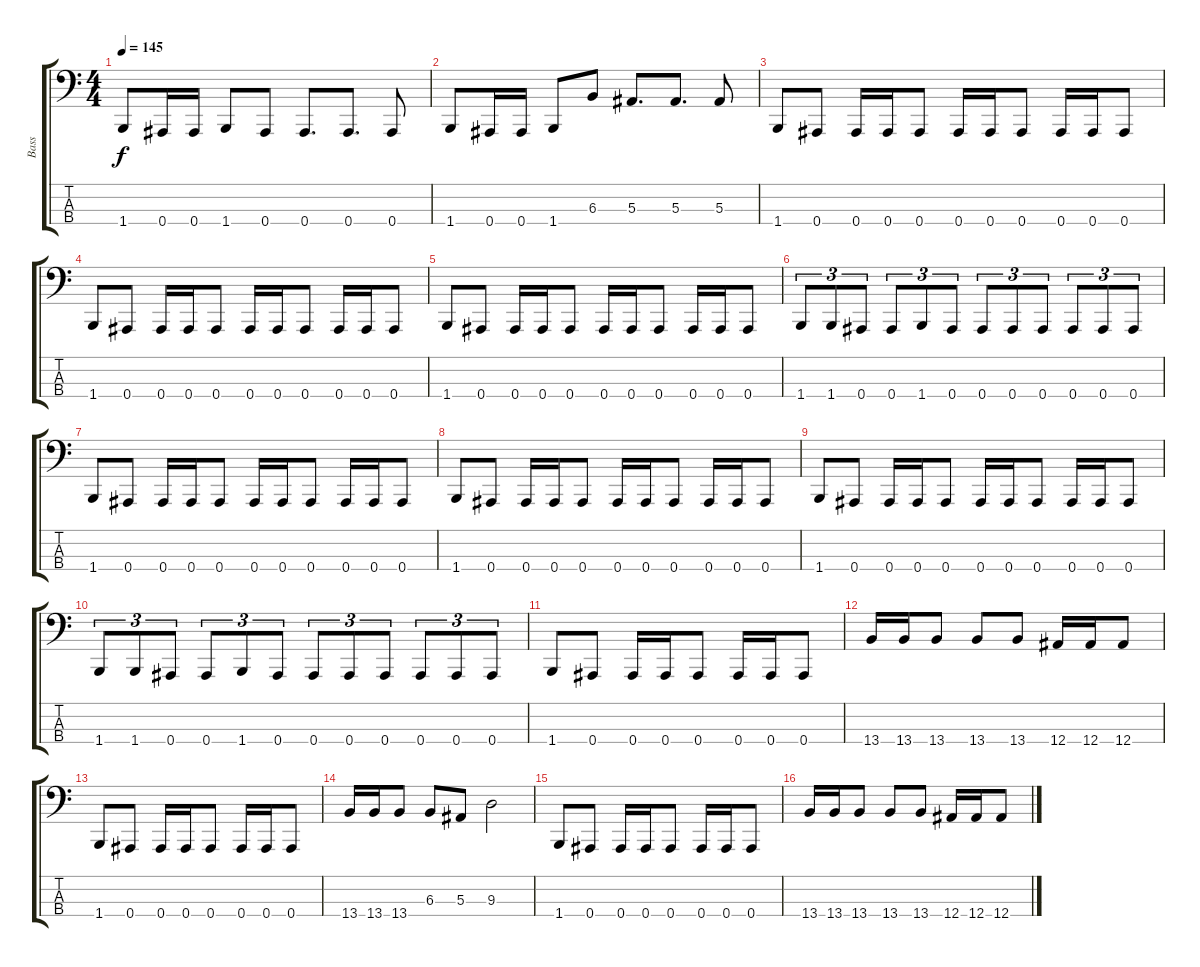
\track ("Bass" "Bass") {instrument electricbasspick}
\staff {score tabs}
\tuning (Eb2 Bb1 F1 Bb0) {hide}
\ts (4 4)
\tempo 145
\clef f4
\ks c
1.4.8{dy f} 0.4.16 0.4.16 1.4.8 0.4.8 0.4.8{d} 0.4.8{d} 0.4.8 |
1.4.8 0.4.16 0.4.16 1.4.8 6.3.8 5.3.8{d} 5.3.8{d} 5.3.8 |
1.4.8 0.4.8 0.4.16 0.4.16 0.4.8 0.4.16 0.4.16 0.4.8 0.4.16 0.4.16 0.4.8 |
1.4.8 0.4.8 0.4.16 0.4.16 0.4.8 0.4.16 0.4.16 0.4.8 0.4.16 0.4.16 0.4.8 |
1.4.8 0.4.8 0.4.16 0.4.16 0.4.8 0.4.16 0.4.16 0.4.8 0.4.16 0.4.16 0.4.8 |
1.4.8{tu (3 2)} 1.4.8{tu (3 2)} 0.4.8{tu (3 2)} 0.4.8{tu (3 2)} 1.4.8{tu (3 2)} 0.4.8{tu (3 2)} 0.4.8{tu (3 2)} 0.4.8{tu (3 2)} 0.4.8{tu (3 2)} 0.4.8{tu (3 2)} 0.4.8{tu (3 2)} 0.4.8{tu (3 2)} |
1.4.8 0.4.8 0.4.16 0.4.16 0.4.8 0.4.16 0.4.16 0.4.8 0.4.16 0.4.16 0.4.8 |
1.4.8 0.4.8 0.4.16 0.4.16 0.4.8 0.4.16 0.4.16 0.4.8 0.4.16 0.4.16 0.4.8 |
1.4.8 0.4.8 0.4.16 0.4.16 0.4.8 0.4.16 0.4.16 0.4.8 0.4.16 0.4.16 0.4.8 |
1.4.8{tu (3 2)} 1.4.8{tu (3 2)} 0.4.8{tu (3 2)} 0.4.8{tu (3 2)} 1.4.8{tu (3 2)} 0.4.8{tu (3 2)} 0.4.8{tu (3 2)} 0.4.8{tu (3 2)} 0.4.8{tu (3 2)} 0.4.8{tu (3 2)} 0.4.8{tu (3 2)} 0.4.8{tu (3 2)} |
1.4.8 0.4.8 0.4.16 0.4.16 0.4.8 0.4.16 0.4.16 0.4.8 |
13.4.16 13.4.16 13.4.8 13.4.8 13.4.8 12.4.16 12.4.16 12.4.8 |
1.4.8 0.4.8 0.4.16 0.4.16 0.4.8 0.4.16 0.4.16 0.4.8 |
13.4.16 13.4.16 13.4.8 6.3.8 5.3.8 9.3.2 |
1.4.8 0.4.8 0.4.16 0.4.16 0.4.8 0.4.16 0.4.16 0.4.8 |
13.4.16 13.4.16 13.4.8 13.4.8 13.4.8 12.4.16 12.4.16 12.4.8
